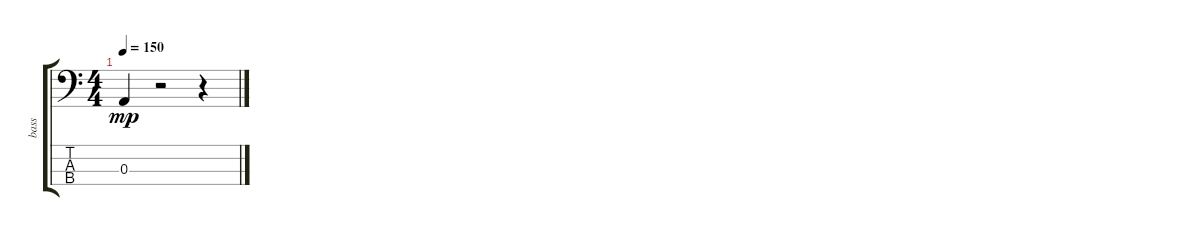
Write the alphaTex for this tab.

\track ("bass" "bass") {instrument fretlessbass}
\staff {score tabs}
\tuning (G2 D2 A1 E1) {hide}
\ts (4 4)
\tempo 150
\clef f4
\ks c
0.3.4{dy mp volume 4} r.2 r.4
